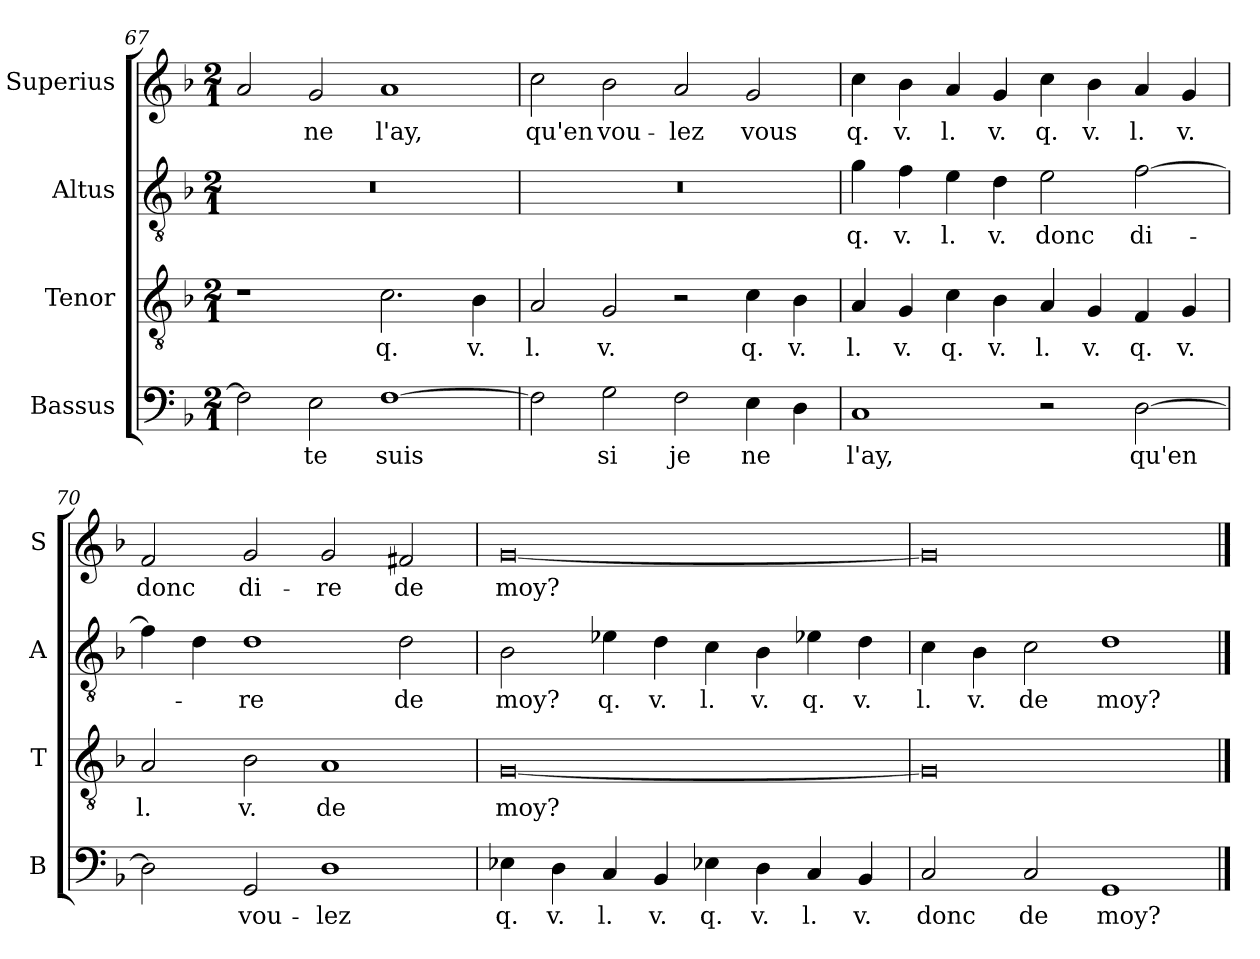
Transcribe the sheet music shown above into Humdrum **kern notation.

**kern	**text	**kern	**text	**kern	**text	**kern	**text
*part4	*part4	*part3	*part3	*part2	*part2	*part1	*part1
*staff4	*staff4	*staff3	*staff3	*staff2	*staff2	*staff1	*staff1
*I"Bassus	*	*I"Tenor	*	*I"Altus	*	*I"Superius	*
*I'B	*	*I'T	*	*I'A	*	*I'S	*
*clefF4	*	*clefGv2	*	*clefGv2	*	*clefG2	*
*k[b-]	*	*k[b-]	*	*k[b-]	*	*k[b-]	*
*M2/1	*	*M2/1	*	*M2/1	*	*M2/1	*
=67	=67	=67	=67	=67	=67	=67	=67
2F\]	.	1r	.	0r	.	2a/	.
2E\	-te	.	.	.	.	2g/	ne
[1F	suis	2.c\	q.	.	.	1a	l'ay,
.	.	4B-\	v.	.	.	.	.
=68	=68	=68	=68	=68	=68	=68	=68
2F\]	.	2A/	l.	0r	.	2cc\	qu'en
2G\	si	2G/	v.	.	.	2b-\	vou-
2F\	je	2r	.	.	.	2a/	-lez
4E\	ne	4c\	q.	.	.	2g/	vous
4D\	.	4B-\	v.	.	.	.	.
=69	=69	=69	=69	=69	=69	=69	=69
1C	l'ay,	4A/	l.	4g\	q.	4cc\	q.
.	.	4G/	v.	4f\	v.	4b-\	v.
.	.	4c\	q.	4e\	l.	4a/	l.
.	.	4B-\	v.	4d\	v.	4g/	v.
2r	.	4A/	l.	2e\	donc	4cc\	q.
.	.	4G/	v.	.	.	4b-\	v.
[2D\	qu'en	4F/	q.	[2f\	di-	4a/	l.
.	.	4G/	v.	.	.	4g/	v.
=70	=70	=70	=70	=70	=70	=70	=70
2D\]	.	2A/	l.	4f\]	.	2f/	donc
.	.	.	.	4d\	.	.	.
2GG/	vou-	2B-\	v.	1d	-re	2g/	di-
1D	-lez	1A	de	.	.	2g/	-re
.	.	.	.	2d\	de	2f#X/	de
=71	=71	=71	=71	=71	=71	=71	=71
4E-X\	q.	[0G/	moy?	2B-\	moy?	[0g	moy?
4D\	v.	.	.	.	.	.	.
4C/	l.	.	.	4e-X\	q.	.	.
4BB-/	v.	.	.	4d\	v.	.	.
4E-X\	q.	.	.	4c\	l.	.	.
4D\	v.	.	.	4B-\	v.	.	.
4C/	l.	.	.	4e-X\	q.	.	.
4BB-/	v.	.	.	4d\	v.	.	.
=72	=72	=72	=72	=72	=72	=72	=72
2C/	donc	0G/]	.	4c\	l.	0g]	.
.	.	.	.	4B-\	v.	.	.
2C/	de	.	.	2c\	de	.	.
1GG	moy?	.	.	1d	moy?	.	.
==	==	==	==	==	==	==	==
*-	*-	*-	*-	*-	*-	*-	*-
